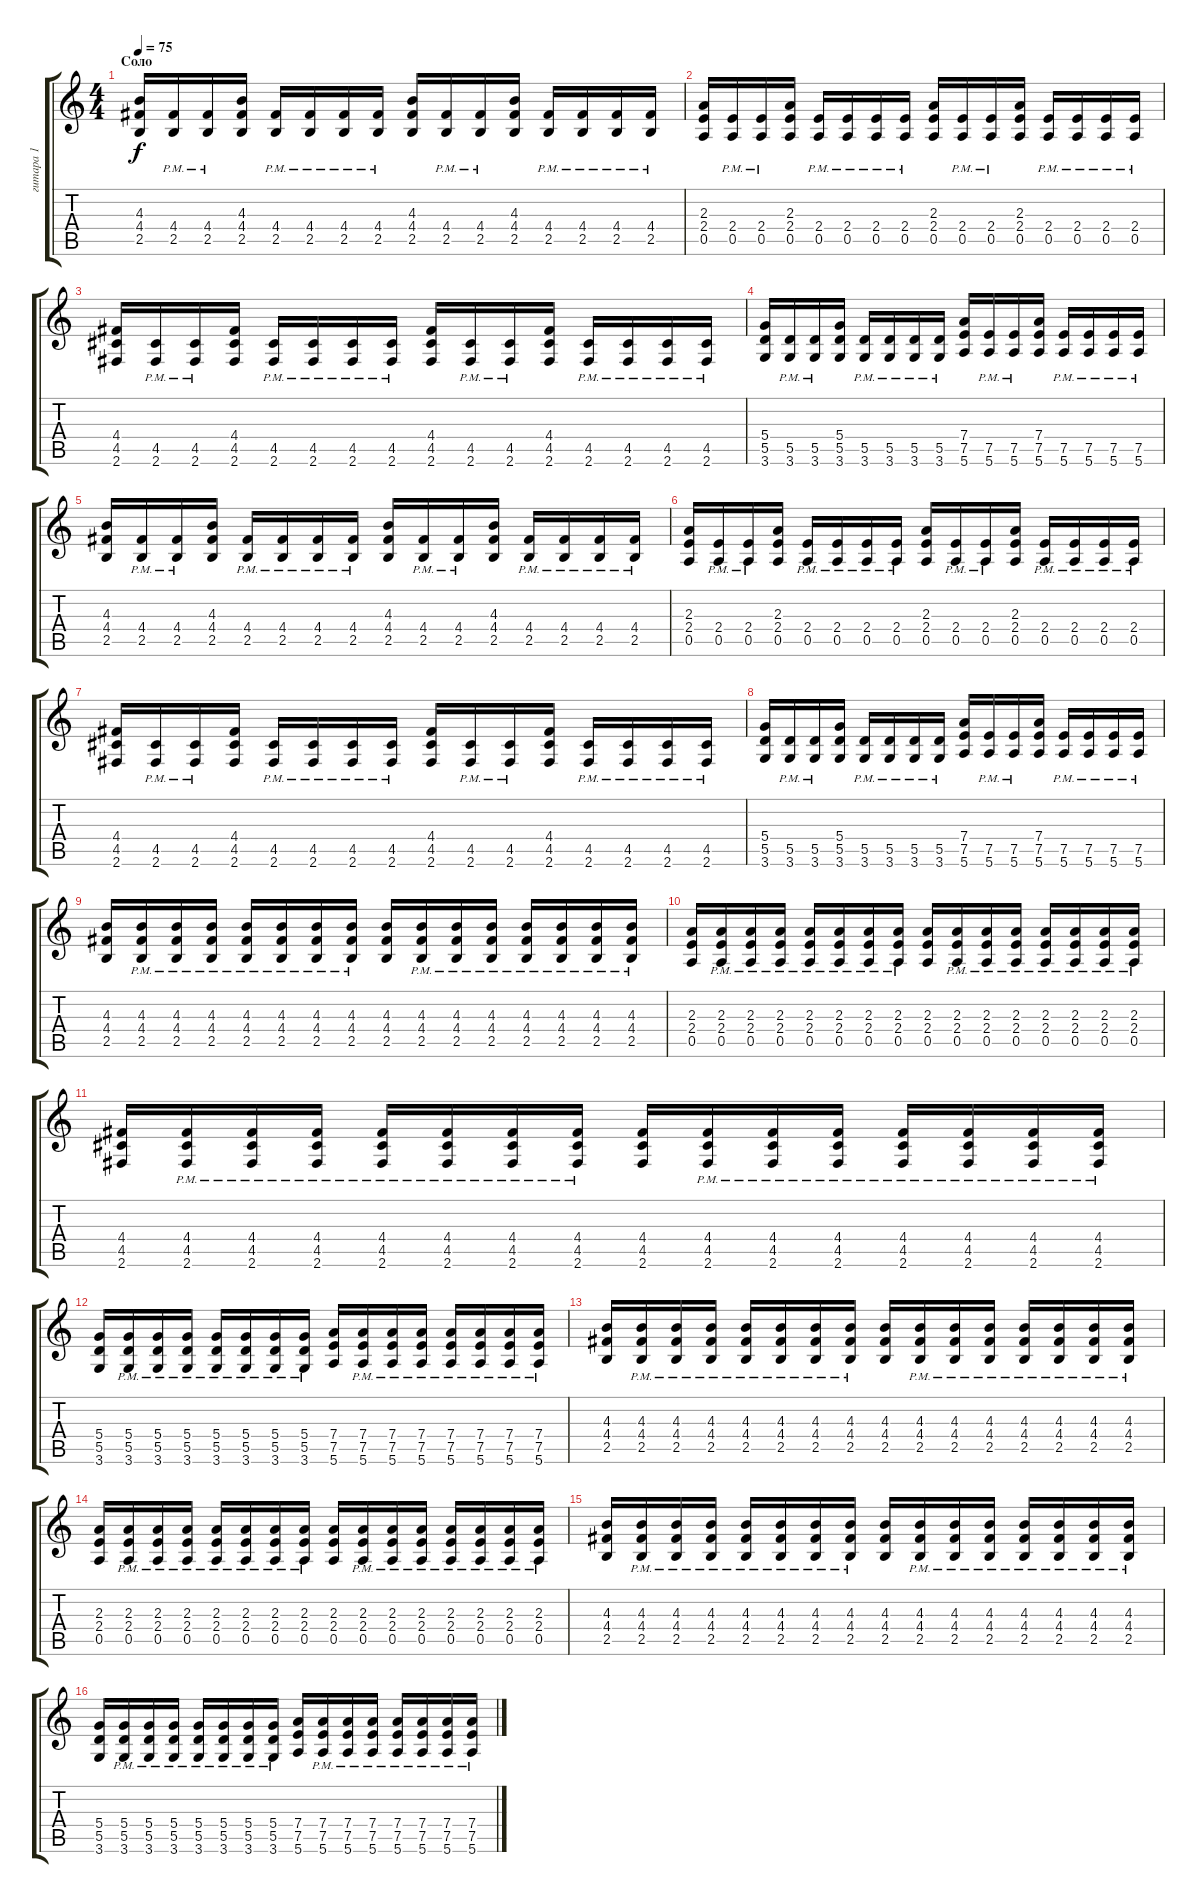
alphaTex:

\track ("гитара 1" "гитара 1") {instrument distortionguitar}
\staff {score tabs}
\tuning (E4 B3 G3 D3 A2 E2) {hide}
\ts (4 4)
\section ("" "Соло")
\tempo 75
\clef g2
\ks c
(4.3 4.4 2.5).16{dy f} (4.4{pm} 2.5{pm}).16 (4.4{pm} 2.5{pm}).16 (4.3 4.4 2.5).16 (4.4{pm} 2.5{pm}).16 (4.4{pm} 2.5{pm}).16 (4.4{pm} 2.5{pm}).16 (4.4{pm} 2.5{pm}).16 (4.3 4.4 2.5).16 (4.4{pm} 2.5{pm}).16 (4.4{pm} 2.5{pm}).16 (4.3 4.4 2.5).16 (4.4{pm} 2.5{pm}).16 (4.4{pm} 2.5{pm}).16 (4.4{pm} 2.5{pm}).16 (4.4{pm} 2.5{pm}).16 |
(2.3 2.4 0.5).16 (2.4{pm} 0.5{pm}).16 (2.4{pm} 0.5{pm}).16 (2.3 2.4 0.5).16 (2.4{pm} 0.5{pm}).16 (2.4{pm} 0.5{pm}).16 (2.4{pm} 0.5{pm}).16 (2.4{pm} 0.5{pm}).16 (2.3 2.4 0.5).16 (2.4{pm} 0.5{pm}).16 (2.4{pm} 0.5{pm}).16 (2.3 2.4 0.5).16 (2.4{pm} 0.5{pm}).16 (2.4{pm} 0.5{pm}).16 (2.4{pm} 0.5{pm}).16 (2.4{pm} 0.5{pm}).16 |
(4.4 4.5 2.6).16 (4.5{pm} 2.6{pm}).16 (4.5{pm} 2.6{pm}).16 (4.4 4.5 2.6).16 (4.5{pm} 2.6{pm}).16 (4.5{pm} 2.6{pm}).16 (4.5{pm} 2.6{pm}).16 (4.5{pm} 2.6{pm}).16 (4.4 4.5 2.6).16 (4.5{pm} 2.6{pm}).16 (4.5{pm} 2.6{pm}).16 (4.4 4.5 2.6).16 (4.5{pm} 2.6{pm}).16 (4.5{pm} 2.6{pm}).16 (4.5{pm} 2.6{pm}).16 (4.5{pm} 2.6{pm}).16 |
(5.4 5.5 3.6).16 (5.5{pm} 3.6{pm}).16 (5.5{pm} 3.6{pm}).16 (5.4 5.5 3.6).16 (5.5{pm} 3.6{pm}).16 (5.5{pm} 3.6{pm}).16 (5.5{pm} 3.6{pm}).16 (5.5{pm} 3.6{pm}).16 (7.4 7.5 5.6).16 (7.5{pm} 5.6{pm}).16 (7.5{pm} 5.6{pm}).16 (7.4 7.5 5.6).16 (7.5{pm} 5.6{pm}).16 (7.5{pm} 5.6{pm}).16 (7.5{pm} 5.6{pm}).16 (7.5{pm} 5.6{pm}).16 |
(4.3 4.4 2.5).16 (4.4{pm} 2.5{pm}).16 (4.4{pm} 2.5{pm}).16 (4.3 4.4 2.5).16 (4.4{pm} 2.5{pm}).16 (4.4{pm} 2.5{pm}).16 (4.4{pm} 2.5{pm}).16 (4.4{pm} 2.5{pm}).16 (4.3 4.4 2.5).16 (4.4{pm} 2.5{pm}).16 (4.4{pm} 2.5{pm}).16 (4.3 4.4 2.5).16 (4.4{pm} 2.5{pm}).16 (4.4{pm} 2.5{pm}).16 (4.4{pm} 2.5{pm}).16 (4.4{pm} 2.5{pm}).16 |
(2.3 2.4 0.5).16 (2.4{pm} 0.5{pm}).16 (2.4{pm} 0.5{pm}).16 (2.3 2.4 0.5).16 (2.4{pm} 0.5{pm}).16 (2.4{pm} 0.5{pm}).16 (2.4{pm} 0.5{pm}).16 (2.4{pm} 0.5{pm}).16 (2.3 2.4 0.5).16 (2.4{pm} 0.5{pm}).16 (2.4{pm} 0.5{pm}).16 (2.3 2.4 0.5).16 (2.4{pm} 0.5{pm}).16 (2.4{pm} 0.5{pm}).16 (2.4{pm} 0.5{pm}).16 (2.4{pm} 0.5{pm}).16 |
(4.4 4.5 2.6).16 (4.5{pm} 2.6{pm}).16 (4.5{pm} 2.6{pm}).16 (4.4 4.5 2.6).16 (4.5{pm} 2.6{pm}).16 (4.5{pm} 2.6{pm}).16 (4.5{pm} 2.6{pm}).16 (4.5{pm} 2.6{pm}).16 (4.4 4.5 2.6).16 (4.5{pm} 2.6{pm}).16 (4.5{pm} 2.6{pm}).16 (4.4 4.5 2.6).16 (4.5{pm} 2.6{pm}).16 (4.5{pm} 2.6{pm}).16 (4.5{pm} 2.6{pm}).16 (4.5{pm} 2.6{pm}).16 |
(5.4 5.5 3.6).16 (5.5{pm} 3.6{pm}).16 (5.5{pm} 3.6{pm}).16 (5.4 5.5 3.6).16 (5.5{pm} 3.6{pm}).16 (5.5{pm} 3.6{pm}).16 (5.5{pm} 3.6{pm}).16 (5.5{pm} 3.6{pm}).16 (7.4 7.5 5.6).16 (7.5{pm} 5.6{pm}).16 (7.5{pm} 5.6{pm}).16 (7.4 7.5 5.6).16 (7.5{pm} 5.6{pm}).16 (7.5{pm} 5.6{pm}).16 (7.5{pm} 5.6{pm}).16 (7.5{pm} 5.6{pm}).16 |
(4.3 4.4 2.5).16 (4.3{pm} 4.4{pm} 2.5{pm}).16 (4.3{pm} 4.4{pm} 2.5{pm}).16 (4.3{pm} 4.4{pm} 2.5{pm}).16 (4.3{pm} 4.4{pm} 2.5{pm}).16 (4.3{pm} 4.4{pm} 2.5{pm}).16 (4.3{pm} 4.4{pm} 2.5{pm}).16 (4.3{pm} 4.4{pm} 2.5{pm}).16 (4.3 4.4 2.5).16 (4.3{pm} 4.4{pm} 2.5{pm}).16 (4.3{pm} 4.4{pm} 2.5{pm}).16 (4.3{pm} 4.4{pm} 2.5{pm}).16 (4.3{pm} 4.4{pm} 2.5{pm}).16 (4.3{pm} 4.4{pm} 2.5{pm}).16 (4.3{pm} 4.4{pm} 2.5{pm}).16 (4.3{pm} 4.4{pm} 2.5{pm}).16 |
(2.3 2.4 0.5).16 (2.3{pm} 2.4{pm} 0.5{pm}).16 (2.3{pm} 2.4{pm} 0.5{pm}).16 (2.3{pm} 2.4{pm} 0.5{pm}).16 (2.3{pm} 2.4{pm} 0.5{pm}).16 (2.3{pm} 2.4{pm} 0.5{pm}).16 (2.3{pm} 2.4{pm} 0.5{pm}).16 (2.3{pm} 2.4{pm} 0.5{pm}).16 (2.3 2.4 0.5).16 (2.3{pm} 2.4{pm} 0.5{pm}).16 (2.3{pm} 2.4{pm} 0.5{pm}).16 (2.3{pm} 2.4{pm} 0.5{pm}).16 (2.3{pm} 2.4{pm} 0.5{pm}).16 (2.3{pm} 2.4{pm} 0.5{pm}).16 (2.3{pm} 2.4{pm} 0.5{pm}).16 (2.3{pm} 2.4{pm} 0.5{pm}).16 |
(4.4 4.5 2.6).16 (4.4{pm} 4.5{pm} 2.6{pm}).16 (4.4{pm} 4.5{pm} 2.6{pm}).16 (4.4{pm} 4.5{pm} 2.6{pm}).16 (4.4{pm} 4.5{pm} 2.6{pm}).16 (4.4{pm} 4.5{pm} 2.6{pm}).16 (4.4{pm} 4.5{pm} 2.6{pm}).16 (4.4{pm} 4.5{pm} 2.6{pm}).16 (4.4 4.5 2.6).16 (4.4{pm} 4.5{pm} 2.6{pm}).16 (4.4{pm} 4.5{pm} 2.6{pm}).16 (4.4{pm} 4.5{pm} 2.6{pm}).16 (4.4{pm} 4.5{pm} 2.6{pm}).16 (4.4{pm} 4.5{pm} 2.6{pm}).16 (4.4{pm} 4.5{pm} 2.6{pm}).16 (4.4{pm} 4.5{pm} 2.6{pm}).16 |
(5.4 5.5 3.6).16 (5.4{pm} 5.5{pm} 3.6{pm}).16 (5.4{pm} 5.5{pm} 3.6{pm}).16 (5.4{pm} 5.5{pm} 3.6{pm}).16 (5.4{pm} 5.5{pm} 3.6{pm}).16 (5.4{pm} 5.5{pm} 3.6{pm}).16 (5.4{pm} 5.5{pm} 3.6{pm}).16 (5.4{pm} 5.5{pm} 3.6{pm}).16 (7.4 7.5 5.6).16 (7.4{pm} 7.5{pm} 5.6{pm}).16 (7.4{pm} 7.5{pm} 5.6{pm}).16 (7.4{pm} 7.5{pm} 5.6{pm}).16 (7.4{pm} 7.5{pm} 5.6{pm}).16 (7.4{pm} 7.5{pm} 5.6{pm}).16 (7.4{pm} 7.5{pm} 5.6{pm}).16 (7.4{pm} 7.5{pm} 5.6{pm}).16 |
(4.3 4.4 2.5).16 (4.3{pm} 4.4{pm} 2.5{pm}).16 (4.3{pm} 4.4{pm} 2.5{pm}).16 (4.3{pm} 4.4{pm} 2.5{pm}).16 (4.3{pm} 4.4{pm} 2.5{pm}).16 (4.3{pm} 4.4{pm} 2.5{pm}).16 (4.3{pm} 4.4{pm} 2.5{pm}).16 (4.3{pm} 4.4{pm} 2.5{pm}).16 (4.3 4.4 2.5).16 (4.3{pm} 4.4{pm} 2.5{pm}).16 (4.3{pm} 4.4{pm} 2.5{pm}).16 (4.3{pm} 4.4{pm} 2.5{pm}).16 (4.3{pm} 4.4{pm} 2.5{pm}).16 (4.3{pm} 4.4{pm} 2.5{pm}).16 (4.3{pm} 4.4{pm} 2.5{pm}).16 (4.3{pm} 4.4{pm} 2.5{pm}).16 |
(2.3 2.4 0.5).16 (2.3{pm} 2.4{pm} 0.5{pm}).16 (2.3{pm} 2.4{pm} 0.5{pm}).16 (2.3{pm} 2.4{pm} 0.5{pm}).16 (2.3{pm} 2.4{pm} 0.5{pm}).16 (2.3{pm} 2.4{pm} 0.5{pm}).16 (2.3{pm} 2.4{pm} 0.5{pm}).16 (2.3{pm} 2.4{pm} 0.5{pm}).16 (2.3 2.4 0.5).16 (2.3{pm} 2.4{pm} 0.5{pm}).16 (2.3{pm} 2.4{pm} 0.5{pm}).16 (2.3{pm} 2.4{pm} 0.5{pm}).16 (2.3{pm} 2.4{pm} 0.5{pm}).16 (2.3{pm} 2.4{pm} 0.5{pm}).16 (2.3{pm} 2.4{pm} 0.5{pm}).16 (2.3{pm} 2.4{pm} 0.5{pm}).16 |
(4.3 4.4 2.5).16 (4.3{pm} 4.4{pm} 2.5{pm}).16 (4.3{pm} 4.4{pm} 2.5{pm}).16 (4.3{pm} 4.4{pm} 2.5{pm}).16 (4.3{pm} 4.4{pm} 2.5{pm}).16 (4.3{pm} 4.4{pm} 2.5{pm}).16 (4.3{pm} 4.4{pm} 2.5{pm}).16 (4.3{pm} 4.4{pm} 2.5{pm}).16 (4.3 4.4 2.5).16 (4.3{pm} 4.4{pm} 2.5{pm}).16 (4.3{pm} 4.4{pm} 2.5{pm}).16 (4.3{pm} 4.4{pm} 2.5{pm}).16 (4.3{pm} 4.4{pm} 2.5{pm}).16 (4.3{pm} 4.4{pm} 2.5{pm}).16 (4.3{pm} 4.4{pm} 2.5{pm}).16 (4.3{pm} 4.4{pm} 2.5{pm}).16 |
(5.4 5.5 3.6).16 (5.4{pm} 5.5{pm} 3.6{pm}).16 (5.4{pm} 5.5{pm} 3.6{pm}).16 (5.4{pm} 5.5{pm} 3.6{pm}).16 (5.4{pm} 5.5{pm} 3.6{pm}).16 (5.4{pm} 5.5{pm} 3.6{pm}).16 (5.4{pm} 5.5{pm} 3.6{pm}).16 (5.4{pm} 5.5{pm} 3.6{pm}).16 (7.4 7.5 5.6).16 (7.4{pm} 7.5{pm} 5.6{pm}).16 (7.4{pm} 7.5{pm} 5.6{pm}).16 (7.4{pm} 7.5{pm} 5.6{pm}).16 (7.4{pm} 7.5{pm} 5.6{pm}).16 (7.4{pm} 7.5{pm} 5.6{pm}).16 (7.4{pm} 7.5{pm} 5.6{pm}).16 (7.4{pm} 7.5{pm} 5.6{pm}).16
